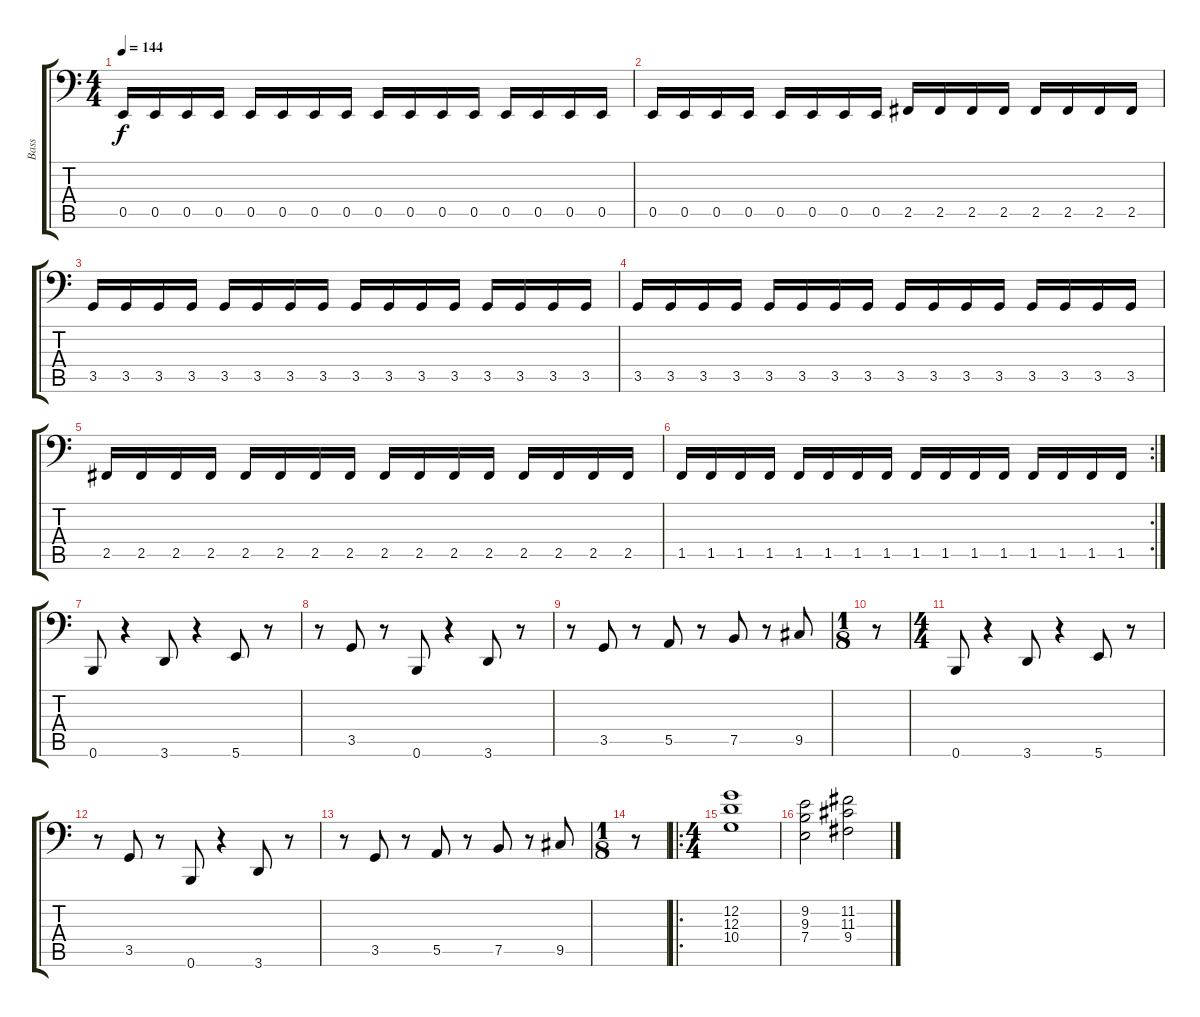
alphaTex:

\track ("Bass" "Bass") {instrument electricbassfinger}
\staff {score tabs}
\tuning (C3 G2 D2 A1 E1 B0) {hide}
\ts (4 4)
\tempo 144
\clef f4
\ks c
0.5.16{dy f} 0.5.16 0.5.16 0.5.16 0.5.16 0.5.16 0.5.16 0.5.16 0.5.16 0.5.16 0.5.16 0.5.16 0.5.16 0.5.16 0.5.16 0.5.16 |
0.5.16 0.5.16 0.5.16 0.5.16 0.5.16 0.5.16 0.5.16 0.5.16 2.5.16 2.5.16 2.5.16 2.5.16 2.5.16 2.5.16 2.5.16 2.5.16 |
3.5.16 3.5.16 3.5.16 3.5.16 3.5.16 3.5.16 3.5.16 3.5.16 3.5.16 3.5.16 3.5.16 3.5.16 3.5.16 3.5.16 3.5.16 3.5.16 |
3.5.16 3.5.16 3.5.16 3.5.16 3.5.16 3.5.16 3.5.16 3.5.16 3.5.16 3.5.16 3.5.16 3.5.16 3.5.16 3.5.16 3.5.16 3.5.16 |
2.5.16 2.5.16 2.5.16 2.5.16 2.5.16 2.5.16 2.5.16 2.5.16 2.5.16 2.5.16 2.5.16 2.5.16 2.5.16 2.5.16 2.5.16 2.5.16 |
\rc 2
1.5.16 1.5.16 1.5.16 1.5.16 1.5.16 1.5.16 1.5.16 1.5.16 1.5.16 1.5.16 1.5.16 1.5.16 1.5.16 1.5.16 1.5.16 1.5.16 |
0.6.8 r.4 3.6.8 r.4 5.6.8 r.8 |
r.8 3.5.8 r.8 0.6.8 r.4 3.6.8 r.8 |
r.8 3.5.8 r.8 5.5.8 r.8 7.5.8 r.8 9.5.8 |
\ts (1 8)
r.8 |
\ts (4 4)
0.6.8 r.4 3.6.8 r.4 5.6.8 r.8 |
r.8 3.5.8 r.8 0.6.8 r.4 3.6.8 r.8 |
r.8 3.5.8 r.8 5.5.8 r.8 7.5.8 r.8 9.5.8 |
\ts (1 8)
r.8 |
\ro
\ts (4 4)
(12.2 12.3 10.4).1 |
(9.2 9.3 7.4).2 (11.2 11.3 9.4).2
